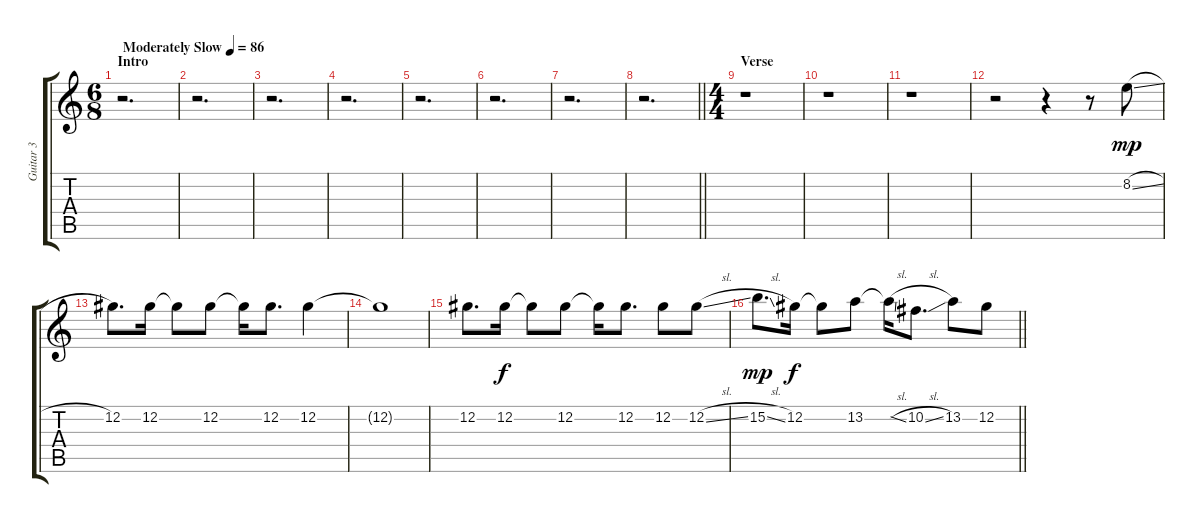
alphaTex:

\track ("Guitar 3" "Guitar 3") {instrument distortionguitar}
\staff {score tabs}
\tuning (Db4 Ab3 E3 B2 Gb2 Db2) {hide}
\ts (6 8)
\section ("" "Intro")
\tempo (86 "Moderately Slow")
\clef g2
\ks c
r.2{d dy mp instrument distortionguitar} |
r.2{d} |
r.2{d} |
r.2{d} |
r.2{d} |
r.2{d} |
r.2{d} |
\barLineRight lightlight
r.2{d} |
\ts (4 4)
\section ("" "Verse")
r.1 |
r.1 |
r.1 |
r.2 r.4 r.8 8.2{sl}.8 |
12.2.8{d} 12.2.16 12.2{t}.8 12.2.8 12.2{t}.16 12.2.8{d} 12.2.4 |
12.2{t}.1 |
12.2.8{d} 12.2.16{dy f} 12.2{t}.8 12.2.8 12.2{t}.16 12.2.8{d} 12.2.8 12.2{sl}.8 |
\barLineRight lightlight
15.2{sl}.8{d dy mp} 12.2.16{dy f} 12.2{t}.8 13.2.8 13.2{sl t}.16 10.2{sl}.8{d} 13.2.8 12.2.8
